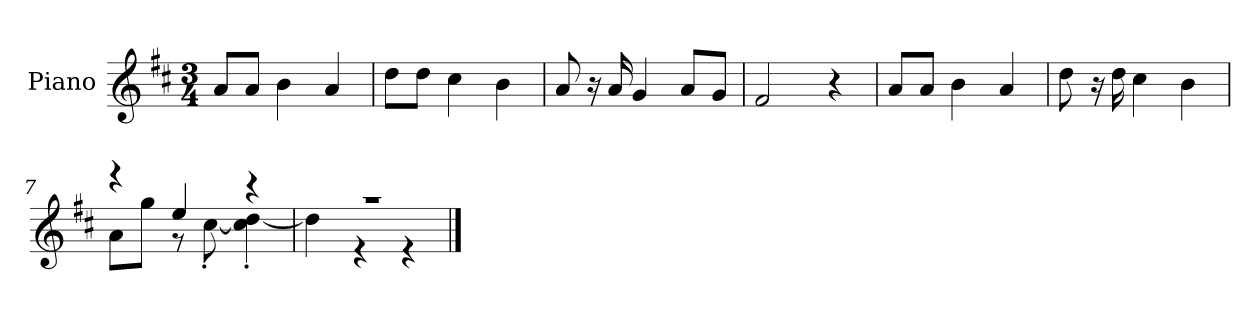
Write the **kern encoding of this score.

**kern
*part1
*staff1
*I"Piano
*I'P-no
*clefG2
*k[f#c#]
*M3/4
*MM179
=1
8a/L
8a/J
4b\
4a/
=2
8dd\L
8dd\J
4cc#\
4b\
=3
8a/
16r
16a/
4g/
8a/L
8g/J
=4
2f#/
4r
=5
8a/L
8a/J
4b\
4a/
=6
8dd\
16r
16dd\
4cc#\
4b\
=7
*^
4r	8a\L
.	8gg\J
4ee/	8r
.	[8cc#'\
4r	4cc#\]' [4dd\'
=8	=8
2.r	4dd\]
.	4r
.	4r
*v	*v
==
*-
